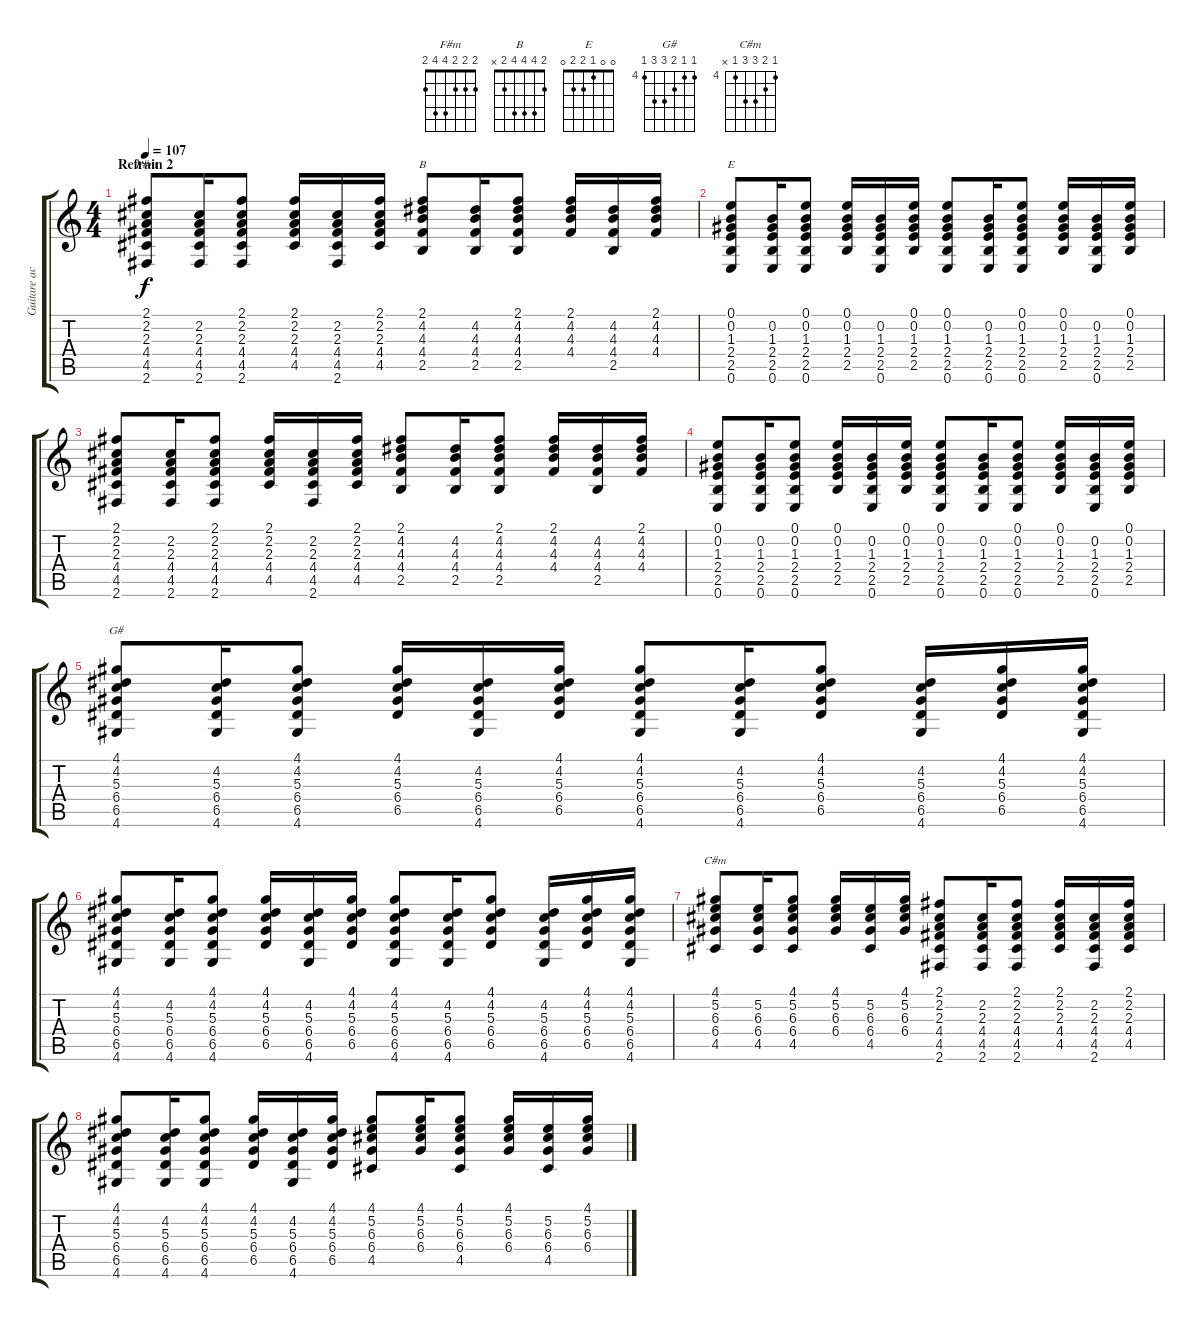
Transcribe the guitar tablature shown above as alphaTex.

\track ("Guitare acoustique" "Guitare ac") {instrument acousticguitarsteel}
\staff {score tabs}
\tuning (E4 B3 G3 D3 A2 E2) {hide}
\chord ("F#m" 2 2 2 4 4 2)
\chord ("B" 2 4 4 4 2 x)
\chord ("E" 0 0 1 2 2 0)
\chord ("G#" 4 4 5 6 6 4) {firstfret 4}
\chord ("C#m" 4 5 6 6 4 x) {firstfret 4}
\ts (4 4)
\section ("" "Refrain 2")
\tempo 107
\clef g2
\ks c
(2.1 2.2 2.3 4.4 4.5 2.6).8{ch "F#m" dy f} (2.2 2.3 4.4 4.5 2.6).16 (2.1 2.2 2.3 4.4 4.5 2.6).8 (2.1 2.2 2.3 4.4 4.5).16 (2.2 2.3 4.4 4.5 2.6).16 (2.1 2.2 2.3 4.4 4.5).16 (2.1 4.2 4.3 4.4 2.5).8{ch "B"} (4.2 4.3 4.4 2.5).16 (2.1 4.2 4.3 4.4 2.5).8 (2.1 4.2 4.3 4.4).16 (4.2 4.3 4.4 2.5).16 (2.1 4.2 4.3 4.4).16 |
(0.1 0.2 1.3 2.4 2.5 0.6).8{ch "E"} (0.2 1.3 2.4 2.5 0.6).16 (0.1 0.2 1.3 2.4 2.5 0.6).8 (0.1 0.2 1.3 2.4 2.5).16 (0.2 1.3 2.4 2.5 0.6).16 (0.1 0.2 1.3 2.4 2.5).16 (0.1 0.2 1.3 2.4 2.5 0.6).8 (0.2 1.3 2.4 2.5 0.6).16 (0.1 0.2 1.3 2.4 2.5 0.6).8 (0.1 0.2 1.3 2.4 2.5).16 (0.2 1.3 2.4 2.5 0.6).16 (0.1 0.2 1.3 2.4 2.5).16 |
(2.1 2.2 2.3 4.4 4.5 2.6).8 (2.2 2.3 4.4 4.5 2.6).16 (2.1 2.2 2.3 4.4 4.5 2.6).8 (2.1 2.2 2.3 4.4 4.5).16 (2.2 2.3 4.4 4.5 2.6).16 (2.1 2.2 2.3 4.4 4.5).16 (2.1 4.2 4.3 4.4 2.5).8 (4.2 4.3 4.4 2.5).16 (2.1 4.2 4.3 4.4 2.5).8 (2.1 4.2 4.3 4.4).16 (4.2 4.3 4.4 2.5).16 (2.1 4.2 4.3 4.4).16 |
(0.1 0.2 1.3 2.4 2.5 0.6).8 (0.2 1.3 2.4 2.5 0.6).16 (0.1 0.2 1.3 2.4 2.5 0.6).8 (0.1 0.2 1.3 2.4 2.5).16 (0.2 1.3 2.4 2.5 0.6).16 (0.1 0.2 1.3 2.4 2.5).16 (0.1 0.2 1.3 2.4 2.5 0.6).8 (0.2 1.3 2.4 2.5 0.6).16 (0.1 0.2 1.3 2.4 2.5 0.6).8 (0.1 0.2 1.3 2.4 2.5).16 (0.2 1.3 2.4 2.5 0.6).16 (0.1 0.2 1.3 2.4 2.5).16 |
(4.1 4.2 5.3 6.4 6.5 4.6).8{ch "G#"} (4.2 5.3 6.4 6.5 4.6).16 (4.1 4.2 5.3 6.4 6.5 4.6).8 (4.1 4.2 5.3 6.4 6.5).16 (4.2 5.3 6.4 6.5 4.6).16 (4.1 4.2 5.3 6.4 6.5).16 (4.1 4.2 5.3 6.4 6.5 4.6).8 (4.2 5.3 6.4 6.5 4.6).16 (4.1 4.2 5.3 6.4 6.5).8 (4.2 5.3 6.4 6.5 4.6).16 (4.1 4.2 5.3 6.4 6.5).16 (4.1 4.2 5.3 6.4 6.5 4.6).16 |
(4.1 4.2 5.3 6.4 6.5 4.6).8 (4.2 5.3 6.4 6.5 4.6).16 (4.1 4.2 5.3 6.4 6.5 4.6).8 (4.1 4.2 5.3 6.4 6.5).16 (4.2 5.3 6.4 6.5 4.6).16 (4.1 4.2 5.3 6.4 6.5).16 (4.1 4.2 5.3 6.4 6.5 4.6).8 (4.2 5.3 6.4 6.5 4.6).16 (4.1 4.2 5.3 6.4 6.5).8 (4.2 5.3 6.4 6.5 4.6).16 (4.1 4.2 5.3 6.4 6.5).16 (4.1 4.2 5.3 6.4 6.5 4.6).16 |
(4.1 5.2 6.3 6.4 4.5).8{ch "C#m"} (5.2 6.3 6.4 4.5).16 (4.1 5.2 6.3 6.4 4.5).8 (4.1 5.2 6.3 6.4).16 (5.2 6.3 6.4 4.5).16 (4.1 5.2 6.3 6.4).16 (2.1 2.2 2.3 4.4 4.5 2.6).8 (2.2 2.3 4.4 4.5 2.6).16 (2.1 2.2 2.3 4.4 4.5 2.6).8 (2.1 2.2 2.3 4.4 4.5).16 (2.2 2.3 4.4 4.5 2.6).16 (2.1 2.2 2.3 4.4 4.5).16 |
(4.1 4.2 5.3 6.4 6.5 4.6).8 (4.2 5.3 6.4 6.5 4.6).16 (4.1 4.2 5.3 6.4 6.5 4.6).8 (4.1 4.2 5.3 6.4 6.5).16 (4.2 5.3 6.4 6.5 4.6).16 (4.1 4.2 5.3 6.4 6.5).16 (4.1 5.2 6.3 6.4 4.5).8 (4.1 5.2 6.3 6.4).16 (4.1 5.2 6.3 6.4 4.5).8 (4.1 5.2 6.3 6.4).16 (5.2 6.3 6.4 4.5).16 (4.1 5.2 6.3 6.4).16
